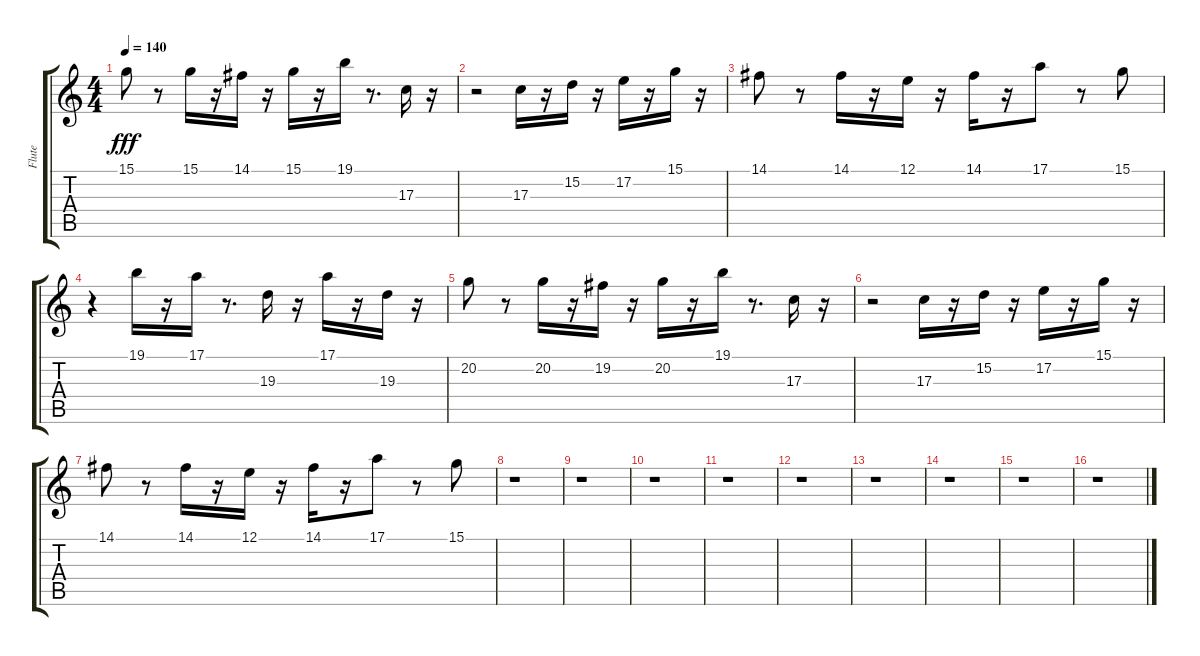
\track ("Flute" "Flute") {instrument flute}
\staff {score tabs}
\tuning (E4 B3 G3 D3 A2 E2) {hide}
\ts (4 4)
\tempo 140
\clef g2
\ks c
15.1.8{dy fff} r.8 15.1.16 r.16 14.1.16 r.16 15.1.16 r.16 19.1.16 r.8{d} 17.3.16 r.16 |
r.2 17.3.16 r.16 15.2.16 r.16 17.2.16 r.16 15.1.16 r.16 |
14.1.8 r.8 14.1.16 r.16 12.1.16 r.16 14.1.16 r.16 17.1.8 r.8 15.1.8 |
r.4 19.1.16 r.16 17.1.16 r.8{d} 19.3.16 r.16 17.1.16 r.16 19.3.16 r.16 |
20.2.8 r.8 20.2.16 r.16 19.2.16 r.16 20.2.16 r.16 19.1.16 r.8{d} 17.3.16 r.16 |
r.2 17.3.16 r.16 15.2.16 r.16 17.2.16 r.16 15.1.16 r.16 |
14.1.8 r.8 14.1.16 r.16 12.1.16 r.16 14.1.16 r.16 17.1.8 r.8 15.1.8 |
r.1 |
r.1 |
r.1 |
r.1 |
r.1 |
r.1 |
r.1 |
r.1 |
r.1
